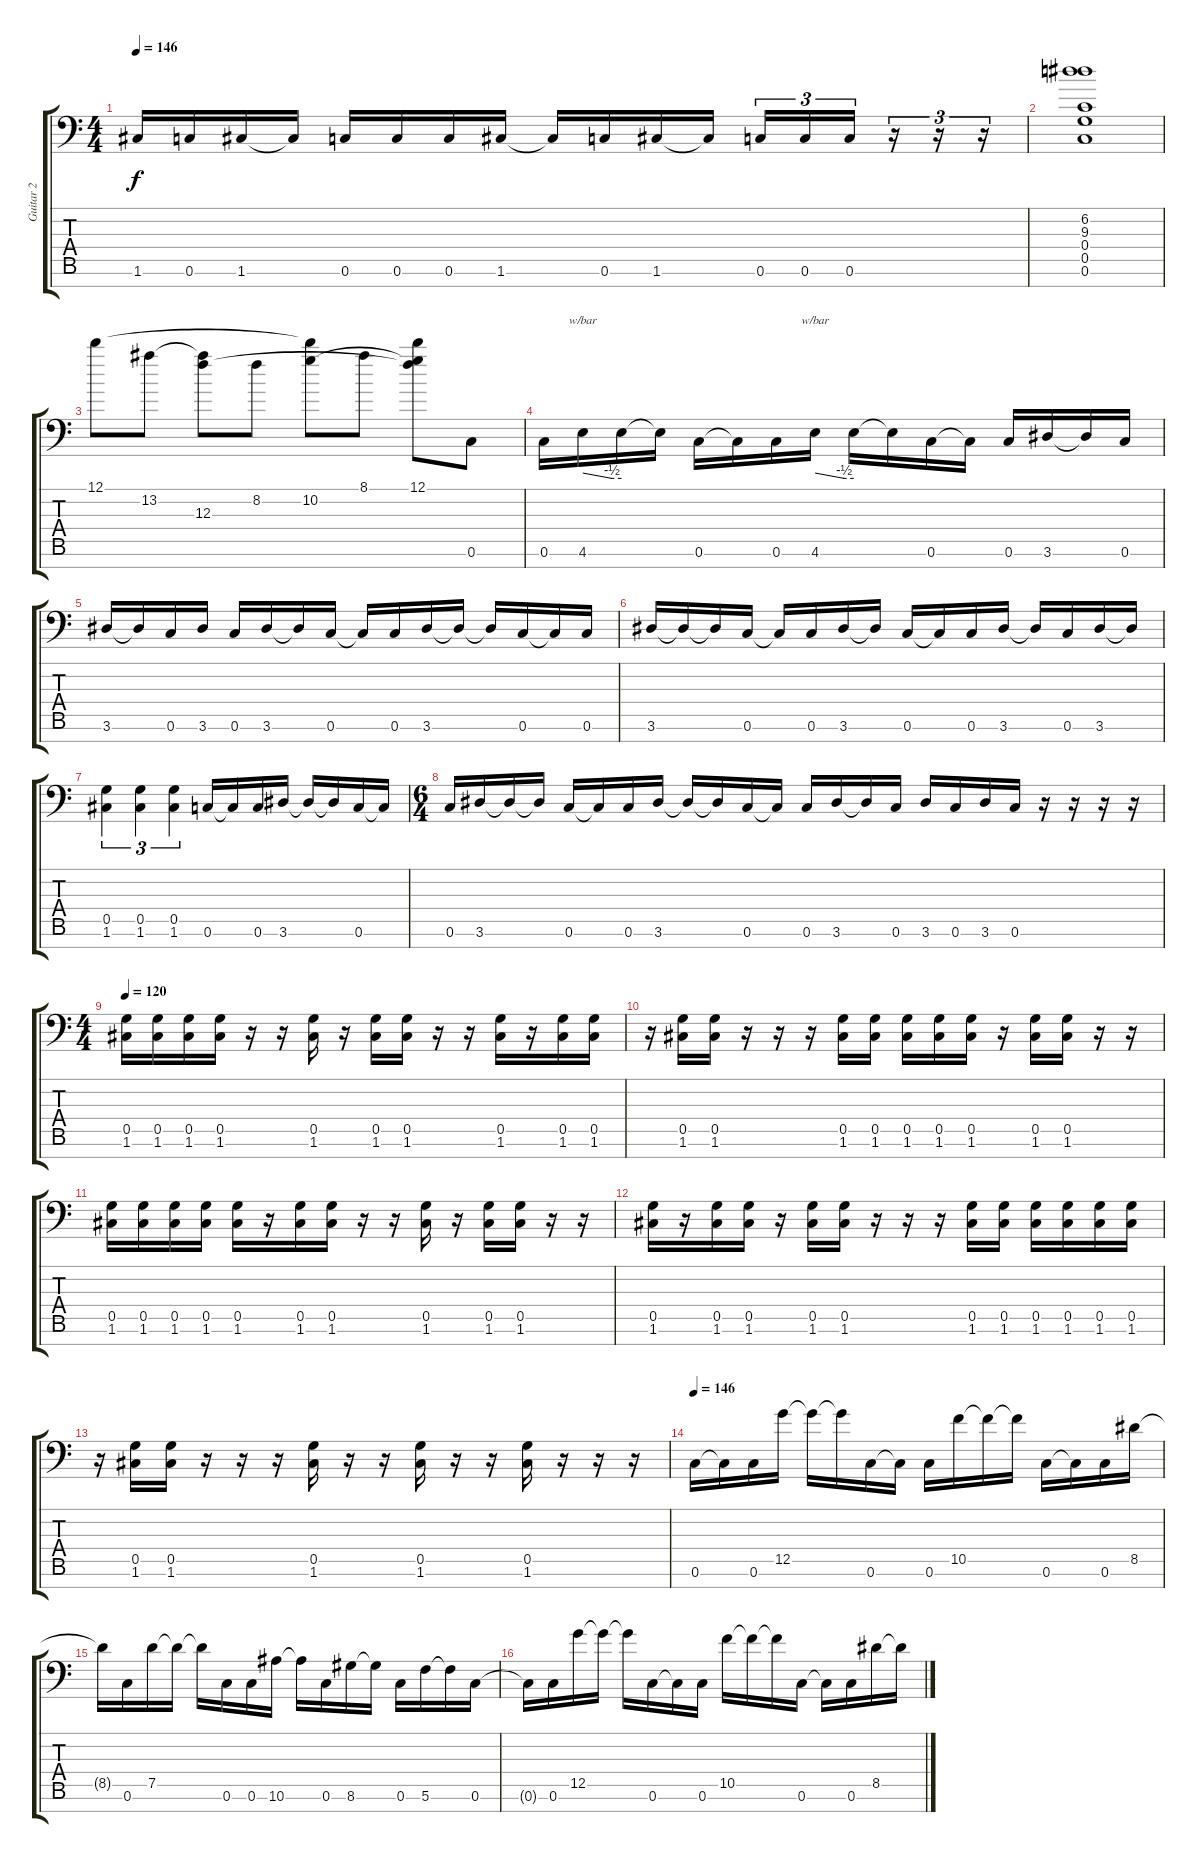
\track ("Guitar 2" "Guitar 2") {instrument distortionguitar}
\staff {score tabs}
\tuning (D4 A3 F3 C3 G2 C2 A1) {hide}
\ts (4 4)
\tempo 146
\clef f4
\ks c
1.6{t}.16{dy f} 0.6.16 1.6.16 1.6{t}.16 0.6.16 0.6.16 0.6.16 1.6.16 1.6{t}.16 0.6.16 1.6.16 1.6{t}.16 0.6.16{tu (3 2)} 0.6.16{tu (3 2)} 0.6.16{tu (3 2)} r.16{tu (3 2)} r.16{tu (3 2)} r.16{tu (3 2)} |
(6.2 9.3 0.4 0.5 0.6).1 |
12.1.8 13.2.8 (13.2{t} 12.3).8 8.2.8 (12.1{t} 10.2).8 8.1.8 (12.1 10.2{t} 12.3{t}).8 0.6.8 |
0.6.16 4.6.16{tbe (custom default 0 0 45 -2 60 -2)} 4.6{t}.16 4.6{t}.16 0.6.16 0.6{t}.16 0.6.16 4.6.16{tbe (custom default 0 0 45 -2 60 -2)} 4.6{t}.16 4.6{t}.16 0.6.16 0.6{t}.16 0.6.16 3.6.16 3.6{t}.16 0.6.16 |
3.6.16 3.6{t}.16 0.6.16 3.6.16 0.6.16 3.6.16 3.6{t}.16 0.6.16 0.6{t}.16 0.6.16 3.6.16 3.6{t}.16 3.6{t}.16 0.6.16 0.6{t}.16 0.6.16 |
3.6.16 3.6{t}.16 3.6{t}.16 0.6.16 0.6{t}.16 0.6.16 3.6.16 3.6{t}.16 0.6.16 0.6{t}.16 0.6.16 3.6.16 3.6{t}.16 0.6.16 3.6.16 3.6{t}.16 |
(0.5 1.6).4{tu (3 2)} (0.5 1.6).4{tu (3 2)} (0.5 1.6).4{tu (3 2)} 0.6.16 0.6{t}.16 0.6.16 3.6.16 3.6{t}.16 3.6{t}.16 0.6.16 0.6{t}.16 |
\ts (6 4)
0.6.16 3.6.16 3.6{t}.16 3.6{t}.16 0.6.16 0.6{t}.16 0.6.16 3.6.16 3.6{t}.16 3.6{t}.16 0.6.16 0.6{t}.16 0.6.16 3.6.16 3.6{t}.16 0.6.16 3.6.16 0.6.16 3.6.16 0.6.16 r.16 r.16 r.16 r.16 |
\ts (4 4)
\tempo 120
(0.5 1.6).16 (0.5 1.6).16 (0.5 1.6).16 (0.5 1.6).16 r.16 r.16 (0.5 1.6).16 r.16 (0.5 1.6).16 (0.5 1.6).16 r.16 r.16 (0.5 1.6).16 r.16 (0.5 1.6).16 (0.5 1.6).16 |
r.16 (0.5 1.6).16 (0.5 1.6).16 r.16 r.16 r.16 (0.5 1.6).16 (0.5 1.6).16 (0.5 1.6).16 (0.5 1.6).16 (0.5 1.6).16 r.16 (0.5 1.6).16 (0.5 1.6).16 r.16 r.16 |
(0.5 1.6).16 (0.5 1.6).16 (0.5 1.6).16 (0.5 1.6).16 (0.5 1.6).16 r.16 (0.5 1.6).16 (0.5 1.6).16 r.16 r.16 (0.5 1.6).16 r.16 (0.5 1.6).16 (0.5 1.6).16 r.16 r.16 |
(0.5 1.6).16 r.16 (0.5 1.6).16 (0.5 1.6).16 r.16 (0.5 1.6).16 (0.5 1.6).16 r.16 r.16 r.16 (0.5 1.6).16 (0.5 1.6).16 (0.5 1.6).16 (0.5 1.6).16 (0.5 1.6).16 (0.5 1.6).16 |
r.16 (0.5 1.6).16 (0.5 1.6).16 r.16 r.16 r.16 (0.5 1.6).16 r.16 r.16 (0.5 1.6).16 r.16 r.16 (0.5 1.6).16 r.16 r.16 r.16 |
\tempo 146
0.6.16 0.6{t}.16 0.6.16 12.5.16 12.5{t}.16 12.5{t}.16 0.6.16 0.6{t}.16 0.6.16 10.5.16 10.5{t}.16 10.5{t}.16 0.6.16 0.6{t}.16 0.6.16 8.5.16 |
8.5{t}.16 0.6.16 7.5.16 7.5{t}.16 7.5{t}.16 0.6.16 0.6.16 10.6.16 10.6{t}.16 0.6.16 8.6.16 8.6{t}.16 0.6.16 5.6.16 5.6{t}.16 0.6.16 |
0.6{t}.16 0.6.16 12.5.16 12.5{t}.16 12.5{t}.16 0.6.16 0.6{t}.16 0.6.16 10.5.16 10.5{t}.16 10.5{t}.16 0.6.16 0.6{t}.16 0.6.16 8.5.16 8.5{t}.16
